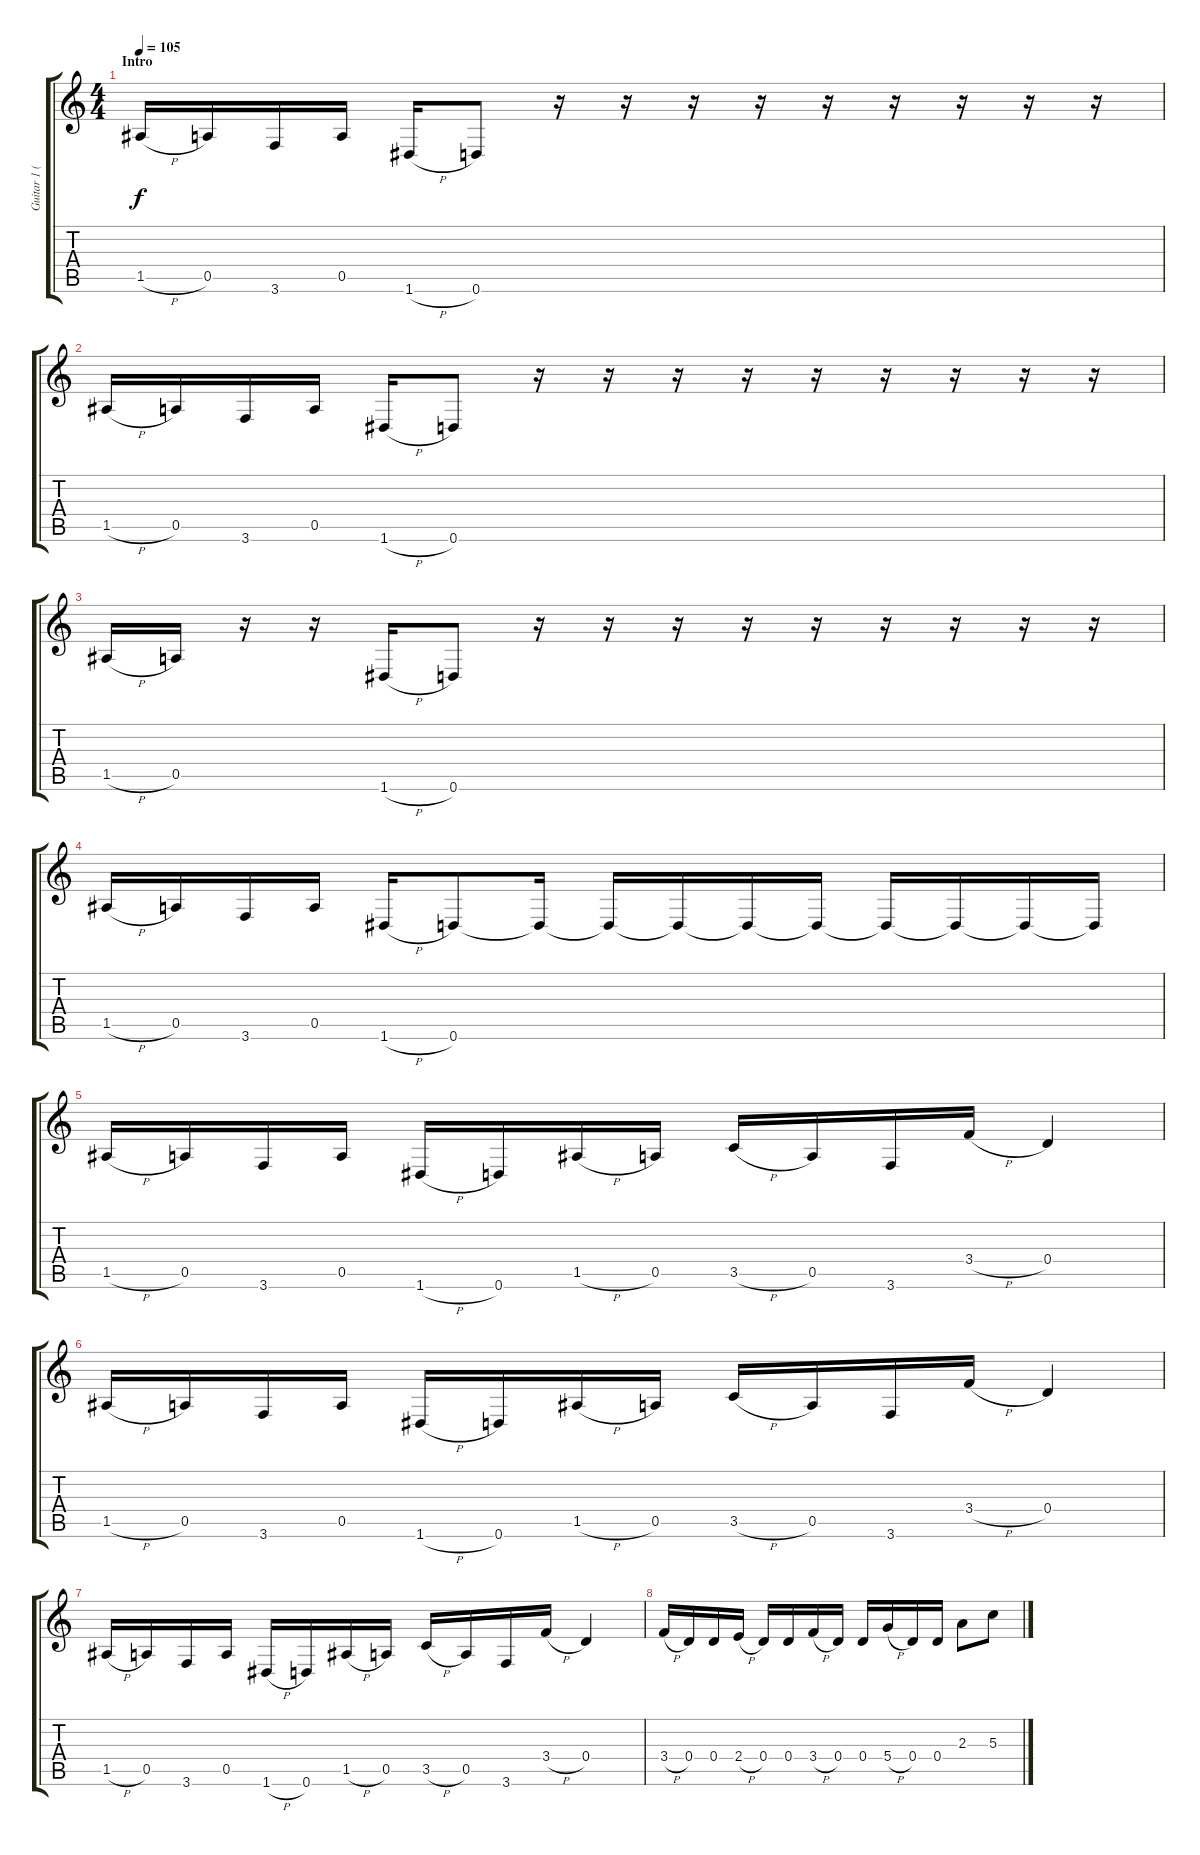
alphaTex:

\track ("Guitar 1 (Ritchie Blackmore)" "Guitar 1 (") {instrument overdrivenguitar}
\staff {score tabs}
\tuning (E4 B3 G3 D3 A2 D2) {hide}
\ts (4 4)
\section ("" "Intro")
\tempo 105
\clef g2
\ks c
1.5{h}.16{dy f instrument overdrivenguitar} 0.5.16 3.6.16 0.5.16 1.6{h}.16 0.6.8 r.16 r.16 r.16 r.16 r.16 r.16 r.16 r.16 r.16 |
1.5{h}.16 0.5.16 3.6.16 0.5.16 1.6{h}.16 0.6.8 r.16 r.16 r.16 r.16 r.16 r.16 r.16 r.16 r.16 |
1.5{h}.16 0.5.16 r.16 r.16 1.6{h}.16 0.6.8 r.16 r.16 r.16 r.16 r.16 r.16 r.16 r.16 r.16 |
1.5{h}.16 0.5.16 3.6.16 0.5.16 1.6{h}.16 0.6.8 0.6{t}.16 0.6{t}.16 0.6{t}.16 0.6{t}.16 0.6{t}.16 0.6{t}.16 0.6{t}.16 0.6{t}.16 0.6{t}.16 |
1.5{h}.16 0.5.16 3.6.16 0.5.16 1.6{h}.16 0.6.16 1.5{h}.16 0.5.16 3.5{h}.16 0.5.16 3.6.16 3.4{h}.16 0.4.4 |
1.5{h}.16 0.5.16 3.6.16 0.5.16 1.6{h}.16 0.6.16 1.5{h}.16 0.5.16 3.5{h}.16 0.5.16 3.6.16 3.4{h}.16 0.4.4 |
1.5{h}.16 0.5.16 3.6.16 0.5.16 1.6{h}.16 0.6.16 1.5{h}.16 0.5.16 3.5{h}.16 0.5.16 3.6.16 3.4{h}.16 0.4.4 |
3.4{h}.16 0.4.16 0.4.16 2.4{h}.16 0.4.16 0.4.16 3.4{h}.16 0.4.16 0.4.16 5.4{h}.16 0.4.16 0.4.16 2.3.8 5.3.8
